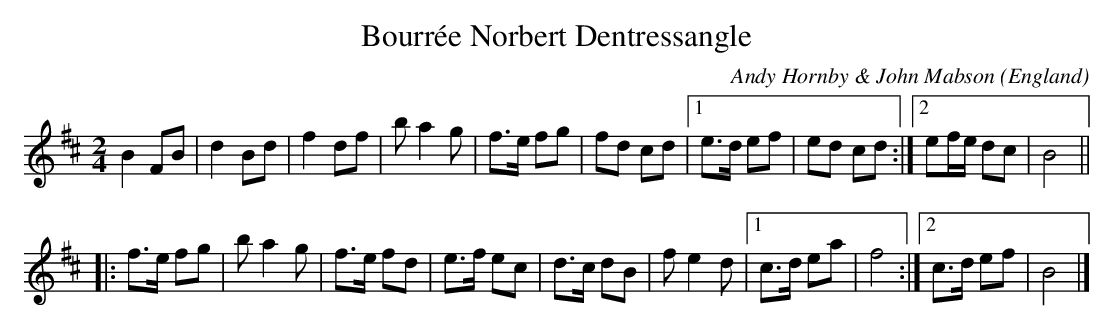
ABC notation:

X:1
T:Bourrée Norbert Dentressangle
C:Andy Hornby & John Mabson
L:1/8
M:2/4
O:England
K:B minor
B2FB| d2Bd| f2df| ba2g|\
f>e fg|fd cd|1 e>d ef| ed cd :|2 ef/e/ dc| B4||
|: f>e fg| ba2g| f>e fd| e>f ec|\
d>c dB| fe2d |1 c>d ea| f4 :|2 c>d ef| B4|]
